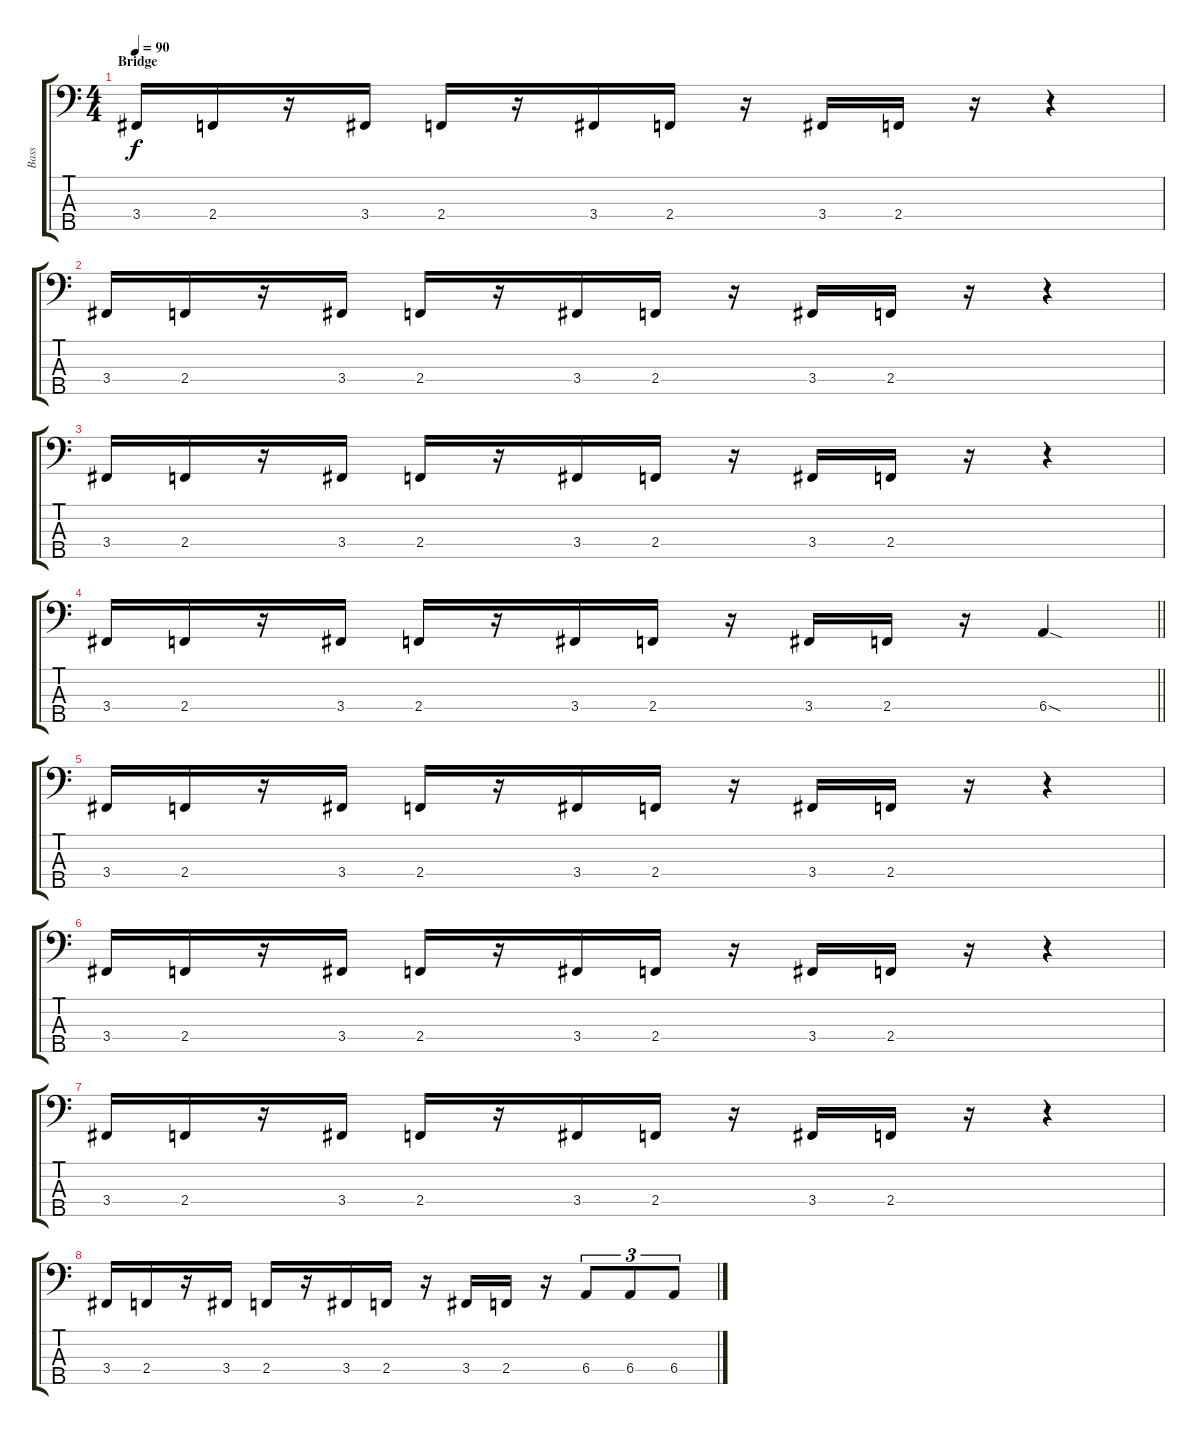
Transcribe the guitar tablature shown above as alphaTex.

\track ("Bass" "Bass") {instrument electricbassfinger}
\staff {score tabs}
\tuning (Gb2 Db2 Ab1 Eb1 Bb0) {hide}
\ts (4 4)
\section ("" "Bridge")
\tempo 90
\clef f4
\ks c
3.4.16{dy f} 2.4.16 r.16 3.4.16 2.4.16 r.16 3.4.16 2.4.16 r.16 3.4.16 2.4.16 r.16 r.4 |
3.4.16 2.4.16 r.16 3.4.16 2.4.16 r.16 3.4.16 2.4.16 r.16 3.4.16 2.4.16 r.16 r.4 |
3.4.16 2.4.16 r.16 3.4.16 2.4.16 r.16 3.4.16 2.4.16 r.16 3.4.16 2.4.16 r.16 r.4 |
\barLineRight lightlight
3.4.16 2.4.16 r.16 3.4.16 2.4.16 r.16 3.4.16 2.4.16 r.16 3.4.16 2.4.16 r.16 6.4{sod}.4 |
\section ("" "")
3.4.16 2.4.16 r.16 3.4.16 2.4.16 r.16 3.4.16 2.4.16 r.16 3.4.16 2.4.16 r.16 r.4 |
3.4.16 2.4.16 r.16 3.4.16 2.4.16 r.16 3.4.16 2.4.16 r.16 3.4.16 2.4.16 r.16 r.4 |
3.4.16 2.4.16 r.16 3.4.16 2.4.16 r.16 3.4.16 2.4.16 r.16 3.4.16 2.4.16 r.16 r.4 |
3.4.16 2.4.16 r.16 3.4.16 2.4.16 r.16 3.4.16 2.4.16 r.16 3.4.16 2.4.16 r.16 6.4.8{tu (3 2)} 6.4.8{tu (3 2)} 6.4.8{tu (3 2)}
